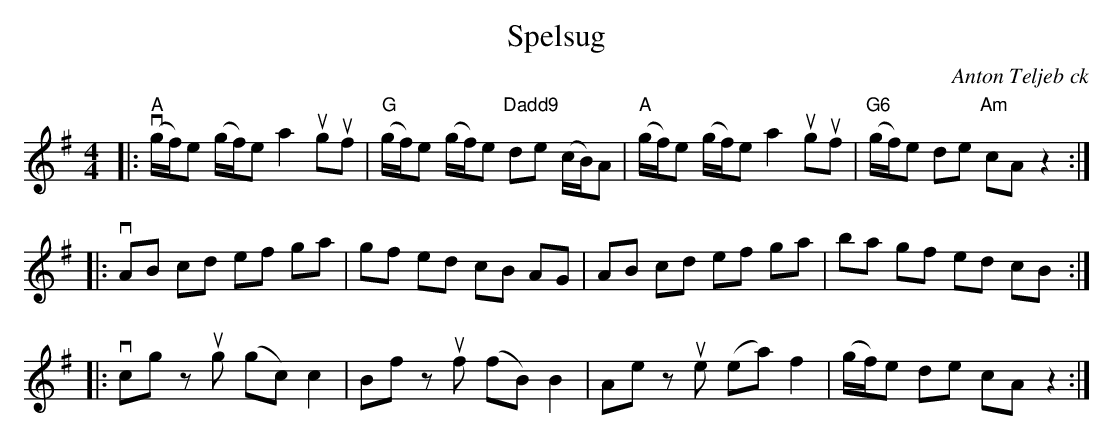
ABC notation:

X:1
T:Spelsug
C:Anton Teljeb ck
M:4/4
L:1/8
K:G
|: "A" v(g/f/)e (g/f/)e a2 uguf | "G" (g/f/)e (g/f/)e "Dadd9"de (c/B/)A | "A"(g/f/)e (g/f/)e a2 uguf | "G6"(g/f/)e de "Am"cA z2 :|
|: vAB cd ef ga | gf ed cB AG | AB cd ef ga | ba gf ed cB :|
|:vcg zug (gc) c2 | Bf zuf (fB) B2 | Ae zue (ea) f2 | (g/f/)e de cA z2 :|
